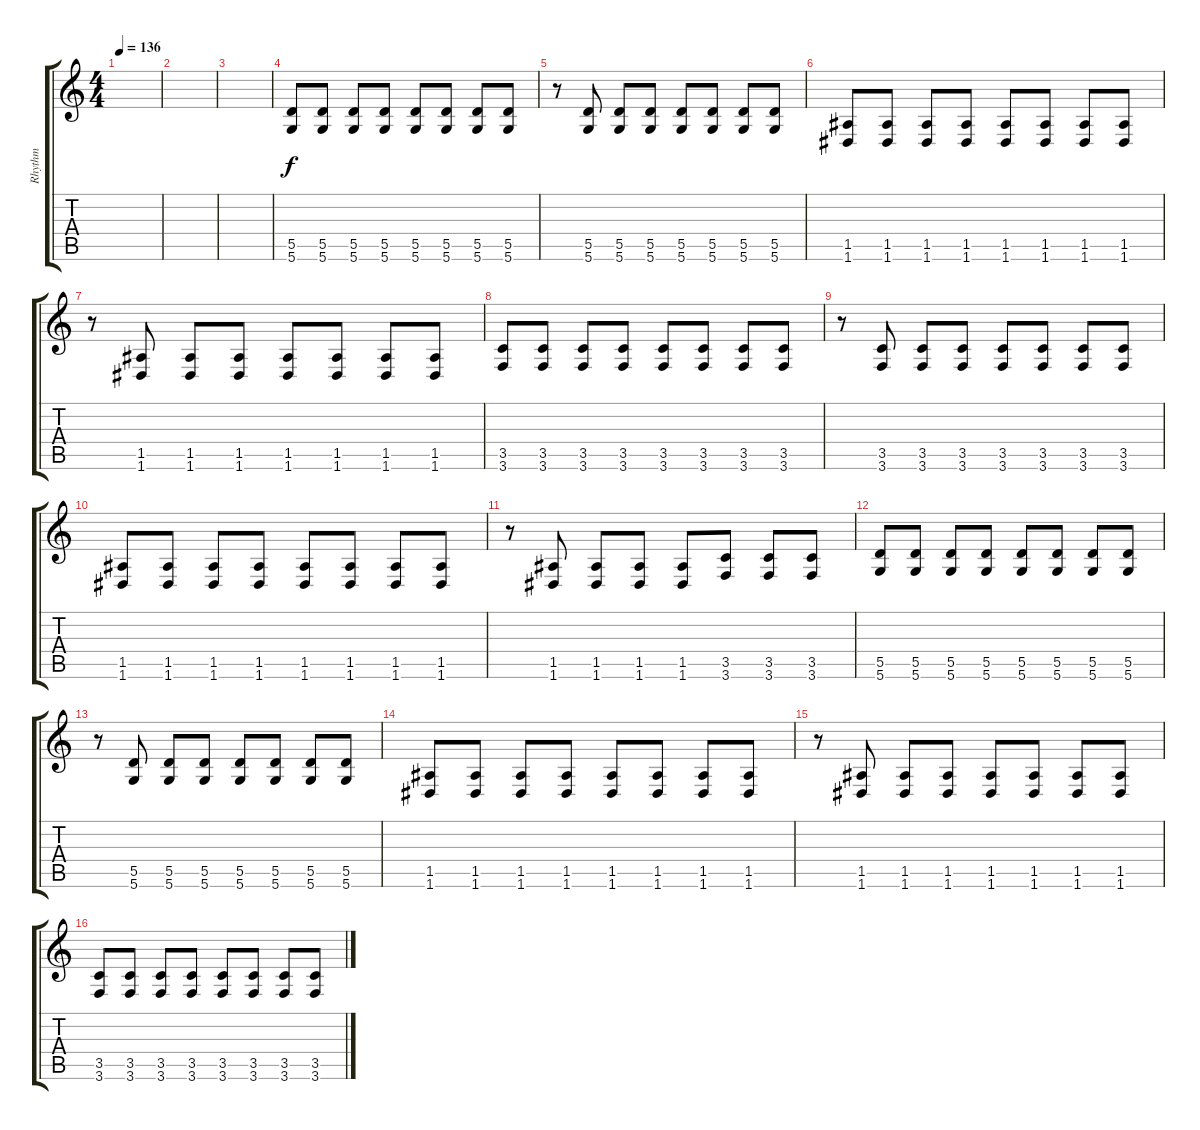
\track ("Rhythm" "Rhythm") {instrument distortionguitar}
\staff {score tabs}
\tuning (E4 B3 G3 D3 A2 D2) {hide}
\ts (4 4)
\tempo 136
\clef g2
\ks c
|
|
|
(5.5 5.6).8 (5.5 5.6).8 (5.5 5.6).8 (5.5 5.6).8 (5.5 5.6).8 (5.5 5.6).8 (5.5 5.6).8 (5.5 5.6).8 |
r.8 (5.5 5.6).8 (5.5 5.6).8 (5.5 5.6).8 (5.5 5.6).8 (5.5 5.6).8 (5.5 5.6).8 (5.5 5.6).8 |
(1.5 1.6).8 (1.5 1.6).8 (1.5 1.6).8 (1.5 1.6).8 (1.5 1.6).8 (1.5 1.6).8 (1.5 1.6).8 (1.5 1.6).8 |
r.8 (1.5 1.6).8 (1.5 1.6).8 (1.5 1.6).8 (1.5 1.6).8 (1.5 1.6).8 (1.5 1.6).8 (1.5 1.6).8 |
(3.5 3.6).8 (3.5 3.6).8 (3.5 3.6).8 (3.5 3.6).8 (3.5 3.6).8 (3.5 3.6).8 (3.5 3.6).8 (3.5 3.6).8 |
r.8 (3.5 3.6).8 (3.5 3.6).8 (3.5 3.6).8 (3.5 3.6).8 (3.5 3.6).8 (3.5 3.6).8 (3.5 3.6).8 |
(1.5 1.6).8 (1.5 1.6).8 (1.5 1.6).8 (1.5 1.6).8 (1.5 1.6).8 (1.5 1.6).8 (1.5 1.6).8 (1.5 1.6).8 |
r.8 (1.5 1.6).8 (1.5 1.6).8 (1.5 1.6).8 (1.5 1.6).8 (3.5 3.6).8 (3.5 3.6).8 (3.5 3.6).8 |
(5.5 5.6).8 (5.5 5.6).8 (5.5 5.6).8 (5.5 5.6).8 (5.5 5.6).8 (5.5 5.6).8 (5.5 5.6).8 (5.5 5.6).8 |
r.8 (5.5 5.6).8 (5.5 5.6).8 (5.5 5.6).8 (5.5 5.6).8 (5.5 5.6).8 (5.5 5.6).8 (5.5 5.6).8 |
(1.5 1.6).8 (1.5 1.6).8 (1.5 1.6).8 (1.5 1.6).8 (1.5 1.6).8 (1.5 1.6).8 (1.5 1.6).8 (1.5 1.6).8 |
r.8 (1.5 1.6).8 (1.5 1.6).8 (1.5 1.6).8 (1.5 1.6).8 (1.5 1.6).8 (1.5 1.6).8 (1.5 1.6).8 |
(3.5 3.6).8 (3.5 3.6).8 (3.5 3.6).8 (3.5 3.6).8 (3.5 3.6).8 (3.5 3.6).8 (3.5 3.6).8 (3.5 3.6).8
